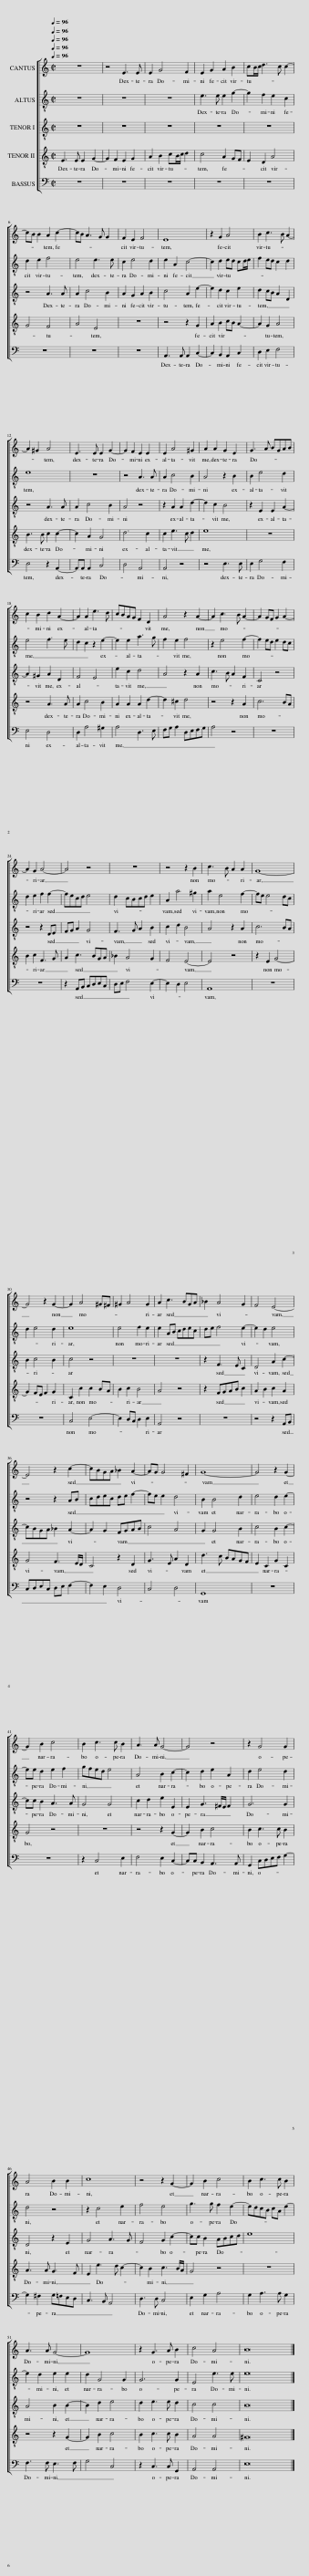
X:1
%%score [ 1 2 3 4 5 ]
L:1/8
Q:1/4=96
M:2/2
I:linebreak $
K:C
V:1 treble
V:2 treble-8
V:3 treble-8
V:4 treble-8
V:5 bass
V:1
 z8 | z4 E3 E | E2 G4 F2 | E2 G2 A2 B2 | cB/c/ d3 c c2- |$ %5
 cB B2 A2 c2- | cB A3 G G2 | F2 E2 F4 | E8 | z2 G2 A4 | %10
 B2 c3 B A2- |$ A2 ^G2 A4 | E3 E E2 G2- | G2 F2 E2 E2 | E2 A4 ^G2 | %15
 A2 A2 G2 E2 | G3 A BGAB |$ c2 B2 d2 A2- | A2 A2 e3 d | cBAG F2 D2 | %20
 A4 z2 A2- | A2 c3 B A2- | A2 GF G2 A2- |$ A2 G2 A4- | A4 z4 | %25
 z8 | z4 z2 B2 | c3 B A2 A2 | G8- |$ G4 z2 G2- | %30
 G2 A4 ^G^F | ^G2 A4 G2 | A2 c3 BGA | _B2 A4 G2 | F4 E4- |$ %35
 E4 z2 c2- | cBGA _B2 A2- | AG G4 ^F2 | G8- | G4 z2 G2- |$ %40
 G2 B2 c4 | B2 c3 c B2 | A3 A G4- | G4 z4 | z2 G4 G2 |$ %45
 A4 B2 B2 | c8 | z4 z2 G2- | G2 B2 c4 | B2 c3 c B2 |$ %50
 A3 A G4- | G8 | z2 G3 A B2 | c4 A4 | B16 |] %55
V:2
 z8 | z8 | z8 | e3 e e2 g2- | g2 f2 e2 c2 |$ %5
 d2 e2 f4 | e4 e3 e | c2 e4 d2 | e2 A2 c4- | c2 d2 ed cd/e/ | %10
 f2 ed c2 d2 |$ e8 | z8 | z4 A3 A | A2 c4 B2 | %15
 A4 z2 B2 | B2 e4 d2 |$ e4 f3 e | d2 c2 z2 e2- | e2 e2 a3 g | %20
 f2 e2 f4 | z2 e4 f2- | f2 ed e2 dc |$ d2 e2 f2 f2- | fecd e4 | %25
 d2 cBcd e2 | A2 a4 ^g2 | a2 e4 f2- | fe e4 dc |$ d2 e4 d2 | %30
 e8 | e4 f2 e2 | e2 AB cdec | de f4 e2- | e2 d2 e4 |$ %35
 z4 z2 AB | cdec de f2- | fe e2 d4 | B2 B4 d2 | e4 d2 e2- |$ %40
 ee d2 e2 f2 | gfed e4 | A4 B2 c2- | c2 d2 e2 A2 | d2 e4 d2 |$ %45
 d4 z4 | z2 c4 e2 | f4 e4 | g3 g f2 e2- | edcB cA e2- |$ %50
 e2 d2 e2 e2 | d2 G4 G2 | G6 G2 | E4 e3 e | e16 |] %55
V:3
 z8 | z8 | z8 | z8 | z8 |$ %5
 z4 A3 A | A2 c4 B2 | A2 G2 A2 B2 | c4 A2 e2- | e2 d2 c2 e2 | %10
 d2 cB A2 D2 |$ z4 A3 A | A2 c4 B2 | A4 z4 | z2 A2 A2 d2- | %15
 d2 c2 B4 | z2 E2 E2 A2- |$ A2 ^G2 A2 D2 | F4 E4 | e2 c2 d4 | %20
 A4 z2 A2 | c3 B A2 F2 | C4 z4 |$ z4 z2 DE | FG A2 G4 | %25
 F3 G A2 B2 | c2 d2 B4 | A4 z2 A2 | c6 BA |$ B2 c4 B2 | %30
 c4 z4 | z8 | z8 | z2 F3 E C2 | D4 A2 c2- |$ %35
 cBGA _B2 A2- | A2 G2 FGAB | c4 A4 | G2 G4 B2 | c4 B2 c2- |$ %40
 cc B2 A3 A | G4 G4 | c2 d2 e2 E2 | E2 G3 ^F/E/ F2 | G6 G2 |$ %45
 D4 z2 E2 | G4 A3 G | F4 G2 c2- | cc B2 ABcd | e8 |$ %50
 A4 B2 B2- | B2 d2 e4 | d2 e3 e d2 | c4 c4 | B16 |] %55
V:4
 E3 E E2 G2- | G2 F2 E2 G2 | A2 B2 cB/c/ d2 | c4 A2 GF | E2 D2 A4 |$ %5
 G4 F4 | A4 E4 | z8 | z4 z2 G2 | A2 B2 cB A2- | %10
 A2 G2 A4 |$ B3 B c2 c2- | c2 A2 G4 | d6 c2 | c2 e3 c d2 | %15
 e8 | z8 |$ z4 A3 A | A2 c4 B2 | A2 A2 A2 d2- | %20
 d2 ^c2 d4 | z4 z2 A2 | c6 BA |$ B2 c2 F3 G | A2 c3 BGA | %25
 _B2 A4 G2 | F4 E4- | E4 z4 | z2 E2 G4- |$ G2 FE F2 G2 | %30
 C2 c2 c2 BA | B2 c2 B4 | A4 z4 | z2 FGAB c2 | A2 B2 c2 A2 |$ %35
 G4 F3 E/D/ | C4 z2 D2 | G3 E A2 D2 | d3 c BAGF | E2 C2 G2 C2 |$ %40
 G4 z4 | z8 | z4 z2 G2- | G2 B2 c4 | B2 c3 c B2 |$ %45
 A3 A G3 F | E2 e3 d c2- | c2 B2 c3 B/A/ | G4 z4 | z8 |$ %50
 z4 z2 G2- | G2 B2 c4 | B2 c3 c B2 | A4 A4 | ^G16 |] %55
V:5
 z8 | z8 | z8 | z8 | z8 |$ %5
 z8 | z8 | z8 | A,,3 A,, A,,2 C,2- | C,2 B,,2 A,,2 C,2 | %10
 D,2 E,2 F,4 |$ E,4 z2 A,,2- | A,,A,, A,,2 C,4 | D,4 A,,4 | A,,4 z4 | %15
 z4 E,3 E, | E,2 G,4 F,2 |$ E,4 D,4 | D,2 A,4 ^G,2 | A,4 D,3 E, | %20
 F,G, A,2 D,E,F,G, | A,4 z4 | z8 |$ z8 | z2 A,,B,, C,D,E,C, | %25
 D,E, F,4 E,2- | E,2 D,2 E,4 | A,,8 | z8 |$ z8 | %30
 C,4 E,4- | E,2 D,C, D,2 E,2 | A,,4 z4 | z8 | z4 z2 A,,B,, |$ %35
 C,D,E,C, D,E, F,2- | F,2 E,2 D,4 | C,4 D,4 | G,,8 | z8 |$ %40
 z8 | z2 C,4 E,2 | F,4 E,2 C,2- | C,C, B,,2 A,,3 A,, | G,,2 C,D,E,F, G,2- |$ %45
 G,2 ^F,2 G,=F,E,D, | C,3 B,, A,,4 | D,3 D, C,4 | E,2 G,2 A,4 | G,2 A,3 A, G,2 |$ %50
 F,3 F, E,3 F, | G,4 C,4 | z2 C,3 C, G,,2 | A,,4 A,,4 | E,16 |] %55
